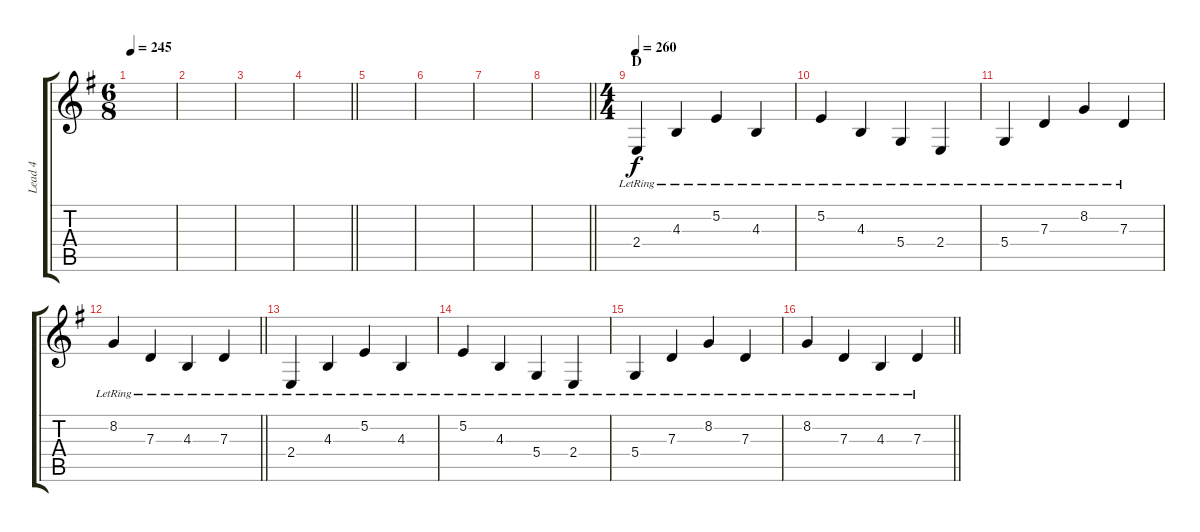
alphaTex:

\track ("Lead 4" "Lead 4") {instrument lead2sawtooth}
\staff {score tabs}
\tuning (E4 B3 G3 D3 A2 E2) {hide}
\ts (6 8)
\tempo 245
\clef g2
\ks eminor
|
|
|
\barLineRight lightlight
|
\section ("" "")
|
|
|
\barLineRight lightlight
|
\ts (4 4)
\section ("" "D")
\tempo 260
2.4{lr}.4{volume 8 balance 13 instrument brightacousticpiano} 4.3{lr}.4 5.2{lr}.4 4.3{lr}.4 |
5.2{lr}.4 4.3{lr}.4 5.4{lr}.4 2.4{lr}.4 |
5.4{lr}.4 7.3{lr}.4 8.2{lr}.4 7.3{lr}.4 |
\barLineRight lightlight
8.2{lr}.4 7.3{lr}.4 4.3{lr}.4 7.3{lr}.4 |
\section ("" "")
2.4{lr}.4 4.3{lr}.4 5.2{lr}.4 4.3{lr}.4 |
5.2{lr}.4 4.3{lr}.4 5.4{lr}.4 2.4{lr}.4 |
5.4{lr}.4 7.3{lr}.4 8.2{lr}.4 7.3{lr}.4 |
\barLineRight lightlight
8.2{lr}.4 7.3{lr}.4 4.3{lr}.4 7.3{lr}.4
